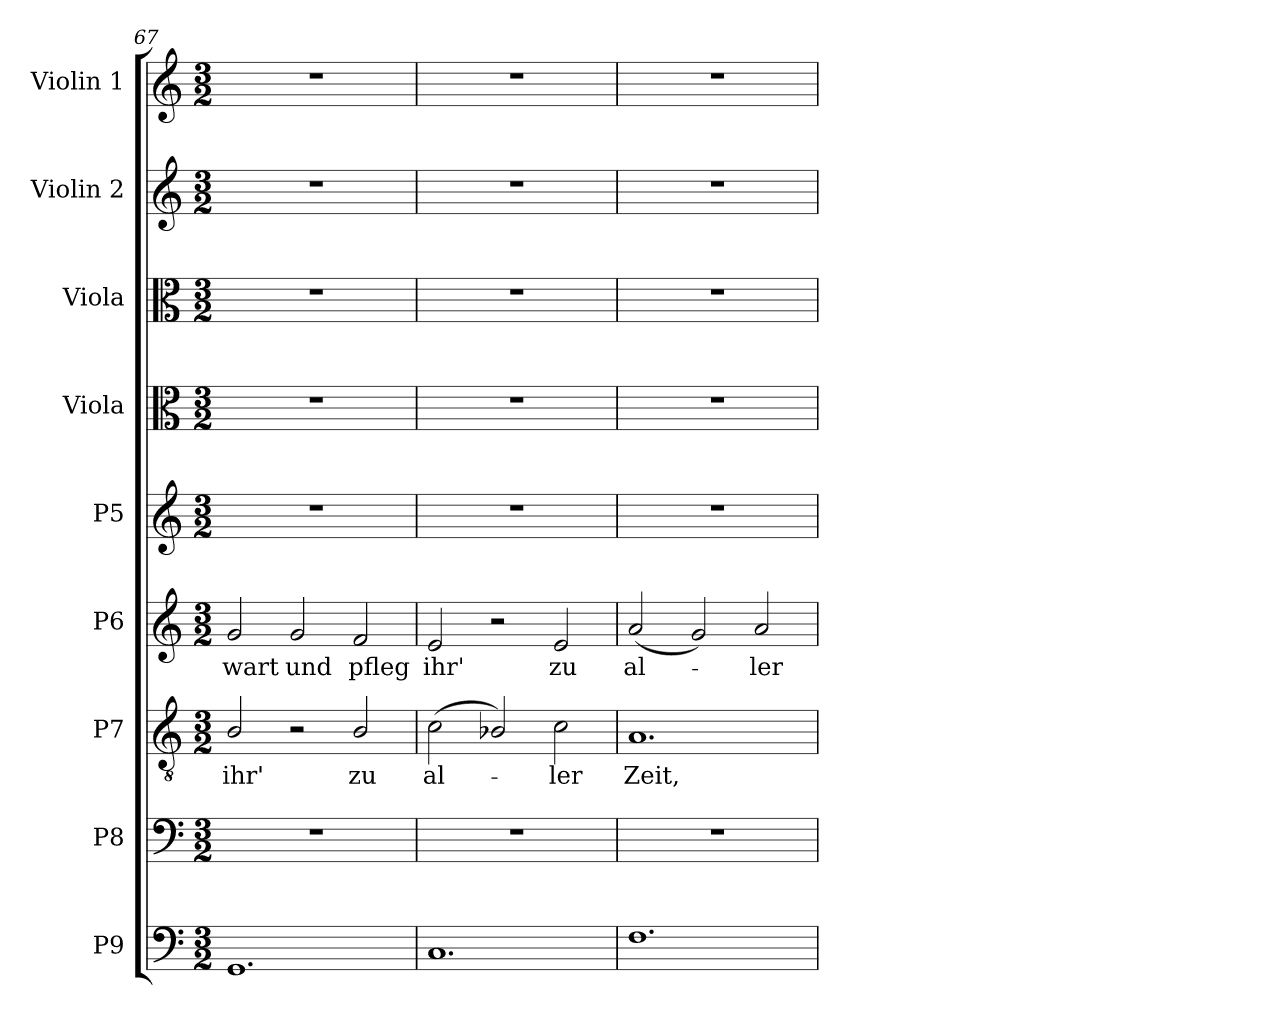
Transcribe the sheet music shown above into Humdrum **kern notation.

**kern	**kern	**kern	**text	**kern	**text	**kern	**kern	**kern	**kern	**kern
*part9	*part8	*part7	*part7	*part6	*part6	*part5	*part4	*part3	*part2	*part1
*staff9	*staff8	*staff7	*staff7	*staff6	*staff6	*staff5	*staff4	*staff3	*staff2	*staff1
*I"P9	*I"P8	*I"P7	*	*I"P6	*	*I"P5	*I"Viola	*I"Viola	*I"Violin 2	*I"Violin 1
*	*	*	*	*	*	*	*I'Vla.	*I'Vla.	*I'Vln. 2	*I'Vln. 1
*clefF4	*clefF4	*clefGv2	*	*clefG2	*	*clefG2	*clefC3	*clefC3	*clefG2	*clefG2
*	*	*ITrd7c12	*	*	*	*	*	*	*	*
*k[]	*k[]	*k[]	*	*k[]	*	*k[]	*k[]	*k[]	*k[]	*k[]
*C:	*C:	*C:	*	*C:	*	*C:	*C:	*C:	*C:	*C:
*M3/2	*M3/2	*M3/2	*	*M3/2	*	*M3/2	*M3/2	*M3/2	*M3/2	*M3/2
=67	=67	=67	=67	=67	=67	=67	=67	=67	=67	=67
!	!LO:N:vis=1	!	!	!	!	!	!	!	!	!
!	!	!	!LO:LY:b:color=#000000	!	!	!	!	!	!	!
!	!	!	!	!	!LO:LY:b:color=#000000	!LO:N:vis=1	!LO:N:vis=1	!LO:N:vis=1	!LO:N:vis=1	!LO:N:vis=1
1.GGi	1.r	2BBi/	ihr'	2gi/	wart	1.r	1.r	1.r	1.r	1.r
!	!	!	!	!	!LO:LY:b:color=#000000	!	!	!	!	!
.	.	2r	.	2gi/	und	.	.	.	.	.
!	!	!	!LO:LY:b:color=#000000	!	!	!	!	!	!	!
!	!	!	!	!	!LO:LY:b:color=#000000	!	!	!	!	!
.	.	2BBi/	zu	2fi/	pfleg	.	.	.	.	.
=68	=68	=68	=68	=68	=68	=68	=68	=68	=68	=68
!	!LO:N:vis=1	!	!	!	!	!	!	!	!	!
!	!	!	!LO:LY:b:color=#000000	!	!	!	!	!	!	!
!	!	!	!	!	!LO:LY:b:color=#000000	!LO:N:vis=1	!LO:N:vis=1	!LO:N:vis=1	!LO:N:vis=1	!LO:N:vis=1
1.Ci	1.r	(2Ci\	al-	2ei/	ihr'	1.r	1.r	1.r	1.r	1.r
.	.	2BB-Xi/)	.	2r	.	.	.	.	.	.
!	!	!	!LO:LY:b:color=#000000	!	!	!	!	!	!	!
!	!	!	!	!	!LO:LY:b:color=#000000	!	!	!	!	!
.	.	2Ci\	-ler	2ei/	zu	.	.	.	.	.
=69	=69	=69	=69	=69	=69	=69	=69	=69	=69	=69
!	!LO:N:vis=1	!	!	!	!	!	!	!	!	!
!	!	!	!LO:LY:b:color=#000000	!	!	!	!	!	!	!
!	!	!	!	!	!LO:LY:b:color=#000000	!LO:N:vis=1	!LO:N:vis=1	!LO:N:vis=1	!LO:N:vis=1	!LO:N:vis=1
1.Fi	1.r	1.AAi	Zeit,	(2ai/	al-	1.r	1.r	1.r	1.r	1.r
.	.	.	.	2gi/)	.	.	.	.	.	.
!	!	!	!	!	!LO:LY:b:color=#000000	!	!	!	!	!
.	.	.	.	2ai/	-ler	.	.	.	.	.
=	=	=	=	=	=	=	=	=	=	=
*-	*-	*-	*-	*-	*-	*-	*-	*-	*-	*-
